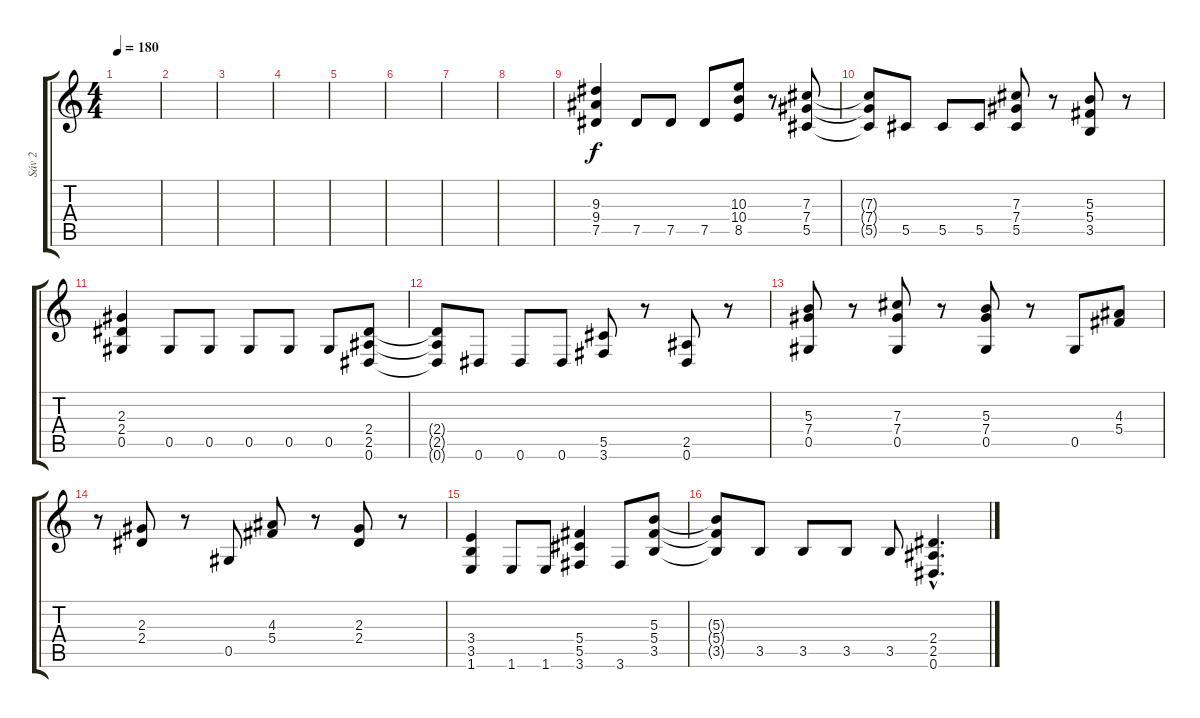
\track ("Sáv 2" "Sáv 2") {instrument distortionguitar}
\staff {score tabs}
\tuning (Eb4 Bb3 Gb3 Db3 Ab2 Eb2) {hide}
\ts (4 4)
\tempo 180
\clef g2
\ks c
|
|
|
|
|
|
|
|
(9.3 9.4 7.5).4 7.5.8 7.5.8 7.5.8 (10.3 10.4 8.5).8 r.8 (7.3 7.4 5.5).8 |
(7.3{t} 7.4{t} 5.5{t}).8 5.5.8 5.5.8 5.5.8 (7.3 7.4 5.5).8 r.8 (5.3 5.4 3.5).8 r.8 |
(2.3 2.4 0.5).4 0.5.8 0.5.8 0.5.8 0.5.8 0.5.8 (2.4 2.5 0.6).8 |
(2.4{t} 2.5{t} 0.6{t}).8 0.6.8 0.6.8 0.6.8 (5.5 3.6).8 r.8 (2.5 0.6).8 r.8 |
(5.3 7.4 0.5).8 r.8 (7.3 7.4 0.5).8 r.8 (5.3 7.4 0.5).8 r.8 0.5.8 (4.3 5.4).8 |
r.8 (2.3 2.4).8 r.8 0.5.8 (4.3 5.4).8 r.8 (2.3 2.4).8 r.8 |
(3.4 3.5 1.6).4 1.6.8 1.6.8 (5.4 5.5 3.6).4 3.6.8 (5.3 5.4 3.5).8 |
(5.3{t} 5.4{t} 3.5{t}).8 3.5.8 3.5.8 3.5.8 3.5.8 (2.4{hac} 2.5{hac} 0.6{hac}).4{d}
